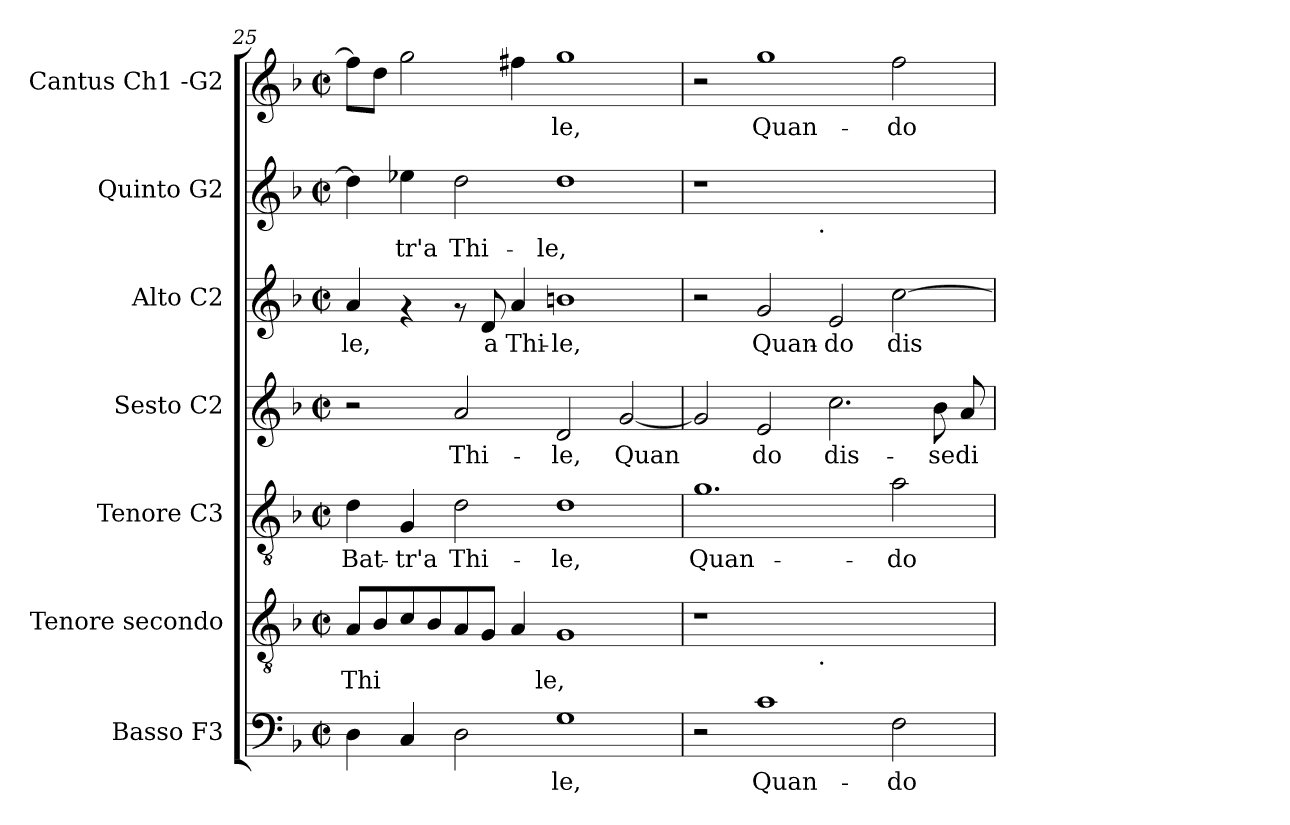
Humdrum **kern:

**kern	**text	**kern	**text	**kern	**text	**kern	**text	**kern	**text	**kern	**text	**kern	**text
*part7	*part7	*part6	*part6	*part5	*part5	*part4	*part4	*part3	*part3	*part2	*part2	*part1	*part1
*staff7	*staff7	*staff6	*staff6	*staff5	*staff5	*staff4	*staff4	*staff3	*staff3	*staff2	*staff2	*staff1	*staff1
*I"Basso  F3	*	*I"Tenore  secondo	*	*I"Tenore  C3	*	*I"Sesto  C2	*	*I"Alto  C2	*	*I"Quinto  G2	*	*I"Cantus  Ch1 -G2	*
*I'B	*	*I'T2	*	*I'T	*	*	*	*I'A	*	*	*	*I'C	*
*clefF4	*	*clefGv2	*	*clefGv2	*	*clefG2	*	*clefG2	*	*clefG2	*	*clefG2	*
*k[b-]	*	*k[b-]	*	*k[b-]	*	*k[b-]	*	*k[b-]	*	*k[b-]	*	*k[b-]	*
*F:	*	*F:	*	*F:	*	*F:	*	*F:	*	*F:	*	*F:	*
*M2/2	*	*M2/2	*	*M2/2	*	*M2/2	*	*M2/2	*	*M2/2	*	*M2/2	*
*met(c|)	*	*met(c|)	*	*met(c|)	*	*met(c|)	*	*met(c|)	*	*met(c|)	*	*met(c|)	*
=25	=25	=25	=25	=25	=25	=25	=25	=25	=25	=25	=25	=25	=25
!	!LO:LY:b:cj	!	!LO:LY:b:cj	!	!LO:LY:b:cj	!	!	!	!LO:LY:b:cj	!	!LO:LY:b:cj	!	!LO:LY:b:cj
4D\	--	8A/L	Thi-	4d\	Bat-	2r	.	4a/	-le,	4dd\]	--	8ff\L]	--
!	!	!	!LO:LY:b:cj	!	!	!	!	!	!	!	!	!	!LO:LY:b:cj
.	.	8B-/	--	.	.	.	.	.	.	.	.	8dd\J	--
!	!LO:LY:b:cj	!	!LO:LY:b:cj	!	!LO:LY:b:cj	!	!	!	!	!	!LO:LY:b:cj	!	!LO:LY:b:cj
4C/	--	8c/	--	4G/	-tr'a	.	.	4rf	.	4ee-X\	-tr'a	2gg\	--
!	!	!	!LO:LY:b:cj	!	!	!	!	!	!	!	!	!	!
.	.	8B-/	--	.	.	.	.	.	.	.	.	.	.
!	!LO:LY:b:cj	!	!LO:LY:b:cj	!	!LO:LY:b:cj	!	!LO:LY:b:cj	!	!	!	!LO:LY:b:cj	!	!
2D\	--	8A/	--	2d\	Thi-	2a/	Thi-	8rf	.	2dd\	Thi-	.	.
!	!	!	!LO:LY:b:cj	!	!	!	!	!	!LO:LY:b:cj	!	!	!	!
.	.	8G/J	--	.	.	.	.	8d/	a	.	.	.	.
!	!	!	!LO:LY:b:cj	!	!	!	!	!	!LO:LY:b:cj	!	!	!	!LO:LY:b:cj
.	.	4A/	--	.	.	.	.	4a/	Thi-	.	.	4ff#X\	--
!	!LO:LY:b:cj	!	!LO:LY:b:cj	!	!LO:LY:b:cj	!	!LO:LY:b:cj	!	!LO:LY:b:cj	!	!LO:LY:b:cj	!	!LO:LY:b:cj
1G	-le,	1G	-le,	1d	-le,	2d/	-le,	1bn	-le,	1dd	-le,	1gg	-le,
!	!	!	!	!	!	!	!LO:LY:b:cj	!	!	!	!	!	!
.	.	.	.	.	.	[<2g/	Quan-	.	.	.	.	.	.
=26	=26	=26	=26	=26	=26	=26	=26	=26	=26	=26	=26	=26	=26
!	!	!	!	!	!LO:LY:b:cj	!	!LO:LY:b:cj	!	!	!	!	!	!
*	*	*^	*	*	*	*	*	*	*	*^	*	*	*
2r	.	1r	2ryy	.	1.g	Quan-	2g/]	--	2r	.	1r	2ryy	.	2r	.
!	!LO:LY:b:cj	!	!	!	!	!	!	!LO:LY:b:cj	!	!LO:LY:b:cj	!	!	!	!	!LO:LY:b:cj
1c	Quan-	.	4...ryy	.	.	.	2e/	-do	2g/	Quan-	.	4...ryy	.	1gg	Quan-
!	!	!	!	!	!	!	!	!	!	!	!	!LO:TX:b:t=.	!	!	!
!	!	!	!LO:TX:b:t=.	!	!	!	!	!	!	!	!	!	!	!	!
.	.	.	1ryy	.	.	.	.	.	.	.	.	1ryy	.	.	.
!	!	!	!	!	!	!	!	!LO:LY:b:cj	!	!LO:LY:b:cj	!	!	!	!	!
.	.	1ryy	.	.	.	.	2.cc\	dis-	2e/	-do	1ryy	.	.	.	.
!	!LO:LY:b:cj	!	!	!	!	!LO:LY:b:cj	!	!	!	!LO:LY:b:cj	!	!	!	!	!LO:LY:b:cj
2F\	-do	.	.	.	2a\	-do	.	.	[>2cc\	dis-	.	.	.	2ff\	-do
!	!	!	!	!	!	!	!	!LO:LY:b:cj	!	!	!	!	!	!	!
.	.	.	.	.	.	.	8b-\	-se	.	.	.	.	.	.	.
!	!	!	!	!	!	!	!	!LO:LY:b:cj	!	!	!	!	!	!	!
.	.	.	.	.	.	.	8a/	di	.	.	.	.	.	.	.
.	.	.	32ryy	.	.	.	.	.	.	.	.	32ryy	.	.	.
*	*	*v	*v	*	*	*	*	*	*	*	*v	*v	*	*	*
=	=	=	=	=	=	=	=	=	=	=	=	=	=
*-	*-	*-	*-	*-	*-	*-	*-	*-	*-	*-	*-	*-	*-
